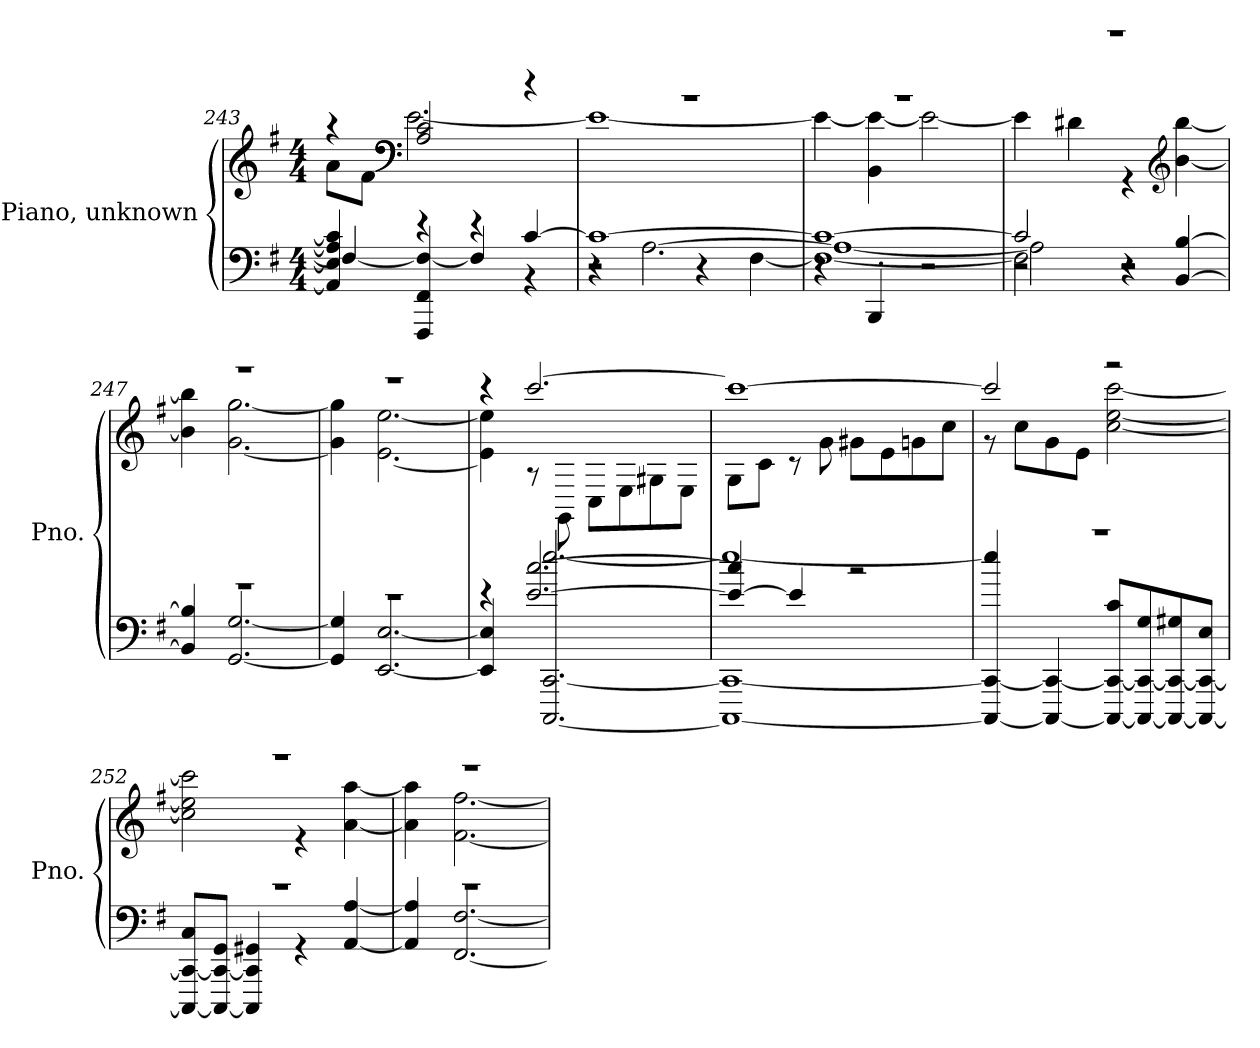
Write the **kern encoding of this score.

**kern	**kern
*part1	*part1
*staff2	*staff1
*I"Piano, unknown	*
*I'Pno.	*
!!LO:LB:g=z
*clefF4	*clefG2
*k[f#]	*k[f#]
*M4/4	*M4/4
=243	=243
*^	*^
4AA/] 4E/] 4A/] 4c/]	4F#/_	4r	8a\L
.	.	.	8f#\J
*	*	*clefF4	*
4r	4FFF#/ 4FF#/ 4F#/_	2A/ 2c/	[2.e\
4r	4F#/]	.	.
[4c/	4r	4r	.
=244	=244	=244	=244
*	*^	*	*
1c_	2r	4r	1r	1e_
.	.	[2.A\	.	.
.	4r	.	.	.
.	[4F#\	.	.	.
=245	=245	=245	=245	=245
*	*	*^	*	*
1c_	1F#_	4r	1A_	1r	4e\_
.	.	4BBB'/	.	.	4BB\ 4e\_
.	.	2r	.	.	2e\_
=246	=246	=246	=246	=246	=246
2c/]	2F#\]	2r	2A\]	1r	4e\]
.	.	.	.	.	4d#X\
2r	2r	4r	2r	.	4r
*	*	*	*	*clefG2	*
.	.	[4BB/ [4B/	.	.	[4b\ [4bb\
*	*v	*v	*v	*	*
=247	=247	=247	=247
1r	4BB/] 4B/]	1r	4b\] 4bb\]
.	[2.GG/ [2.G/	.	[2.g\ [2.gg\
=248	=248	=248	=248
1r	4GG/] 4G/]	1r	4g\] 4gg\]
.	[2.EE/ [2.E/	.	[2.e\ [2.ee\
!!LO:LB:g=z	!!
=249	=249	=249	=249
4r	4EE/] 4E/]	4r	4e\] 4ee\]
[2.e/ [2.cc/	[2.CCC/ [2.CC/ [2.ee/	[2.ccc/	8r
.	.	.	8GG\
.	.	.	8C\L
.	.	.	8E\
.	.	.	8G#X\
.	.	.	8E\J
=250	=250	=250	=250
4e/_ 4cc/]	1CCC_ 1CC_ 1ee_	1ccc_	8G\L
.	.	.	8c\J
4e/]	.	.	8r
.	.	.	8g\
2r	.	.	8g#X\L
.	.	.	8e\
.	.	.	8gn\
.	.	.	8cc\J
=251	=251	=251	=251
1r	4CCC/_ 4CC/_ 4ee/]	2ccc/]	8r
.	.	.	8cc\L
.	4CCC/_ 4CC/_	.	8g\
.	.	.	8e\J
.	8CCC/_ 8CC/_ 8c/L	2r	[2cc\ [2ee\ [2ccc\
.	8CCC/_ 8CC/_ 8G/	.	.
.	8CCC/_ 8CC/_ 8G#X/	.	.
.	8CCC/_ 8CC/_ 8E/J	.	.
=252	=252	=252	=252
1r	8CCC/_ 8CC/_ 8C/L	1r	2cc\] 2ee\] 2ccc\]
.	8CCC/_ 8CC/_ 8GG/J	.	.
.	4CCC/] 4CC/] 4GG#X/	.	.
.	4r	.	4r
.	[4AA/ [4A/	.	[4a\ [4aa\
=253	=253	=253	=253
1r	4AA/] 4A/]	1r	4a\] 4aa\]
.	[2.FF#/ [2.F#/	.	[2.f#\ [2.ff#\
*v	*v	*	*
*	*v	*v
=	=
*-	*-
